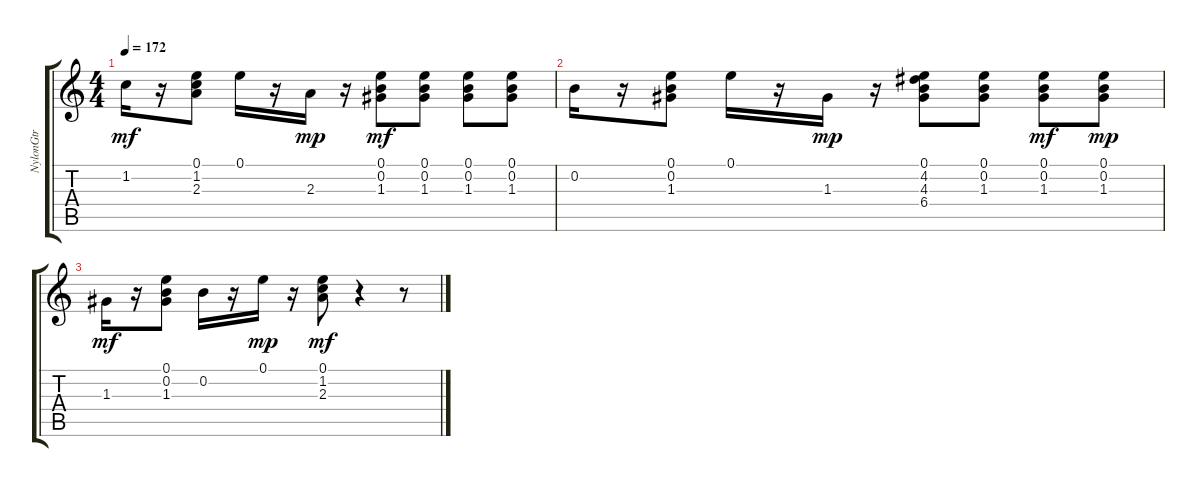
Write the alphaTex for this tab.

\track ("NylonGtr" "NylonGtr") {instrument acousticguitarnylon}
\staff {score tabs}
\tuning (E4 B3 G3 D3 A2 E2) {hide}
\ts (4 4)
\tempo 172
\clef g2
\ks c
1.2.16{dy mf} r.16 (0.1 1.2 2.3).8 0.1.16 r.16 2.3.16{dy mp} r.16 (0.1 0.2 1.3).8{dy mf} (0.1 0.2 1.3).8 (0.1 0.2 1.3).8 (0.1 0.2 1.3).8 |
0.2.16 r.16 (0.1 0.2 1.3).8 0.1.16 r.16 1.3.16{dy mp} r.16 (0.1 4.2 4.3 6.4).8 (0.1 0.2 1.3).8 (0.1 0.2 1.3).8{dy mf} (0.1 0.2 1.3).8{dy mp} |
1.3.16{dy mf} r.16 (0.1 0.2 1.3).8 0.2.16 r.16 0.1.16{dy mp} r.16 (0.1 1.2 2.3).8{dy mf} r.4 r.8
